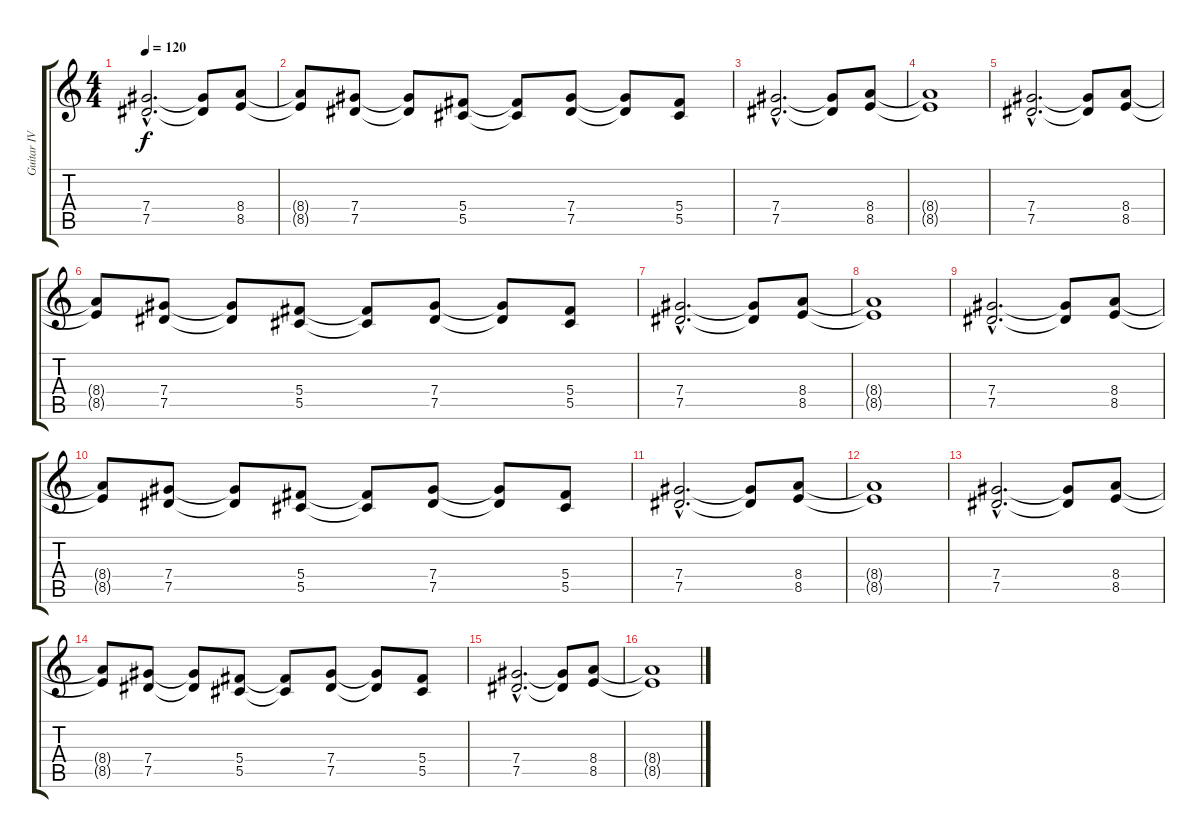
\track ("Guitar IV" "Guitar IV") {instrument distortionguitar}
\staff {score tabs}
\tuning (Eb4 Bb3 Gb3 Db3 Ab2 Eb2) {hide}
\ts (4 4)
\tempo 120
\clef g2
\ks c
(7.4{hac} 7.5{hac}).2{d dy f} (7.4{t} 7.5{t}).8 (8.4 8.5).8 |
(8.4{t} 8.5{t}).8 (7.4 7.5).8 (7.4{t} 7.5{t}).8 (5.4 5.5).8 (5.4{t} 5.5{t}).8 (7.4 7.5).8 (7.4{t} 7.5{t}).8 (5.4 5.5).8 |
(7.4{hac} 7.5{hac}).2{d} (7.4{t} 7.5{t}).8 (8.4 8.5).8 |
(8.4{t} 8.5{t}).1 |
(7.4{hac} 7.5{hac}).2{d} (7.4{t} 7.5{t}).8 (8.4 8.5).8 |
(8.4{t} 8.5{t}).8 (7.4 7.5).8 (7.4{t} 7.5{t}).8 (5.4 5.5).8 (5.4{t} 5.5{t}).8 (7.4 7.5).8 (7.4{t} 7.5{t}).8 (5.4 5.5).8 |
(7.4{hac} 7.5{hac}).2{d} (7.4{t} 7.5{t}).8 (8.4 8.5).8 |
(8.4{t} 8.5{t}).1 |
(7.4{hac} 7.5{hac}).2{d} (7.4{t} 7.5{t}).8 (8.4 8.5).8 |
(8.4{t} 8.5{t}).8 (7.4 7.5).8 (7.4{t} 7.5{t}).8 (5.4 5.5).8 (5.4{t} 5.5{t}).8 (7.4 7.5).8 (7.4{t} 7.5{t}).8 (5.4 5.5).8 |
(7.4{hac} 7.5{hac}).2{d} (7.4{t} 7.5{t}).8 (8.4 8.5).8 |
(8.4{t} 8.5{t}).1 |
(7.4{hac} 7.5{hac}).2{d} (7.4{t} 7.5{t}).8 (8.4 8.5).8 |
(8.4{t} 8.5{t}).8 (7.4 7.5).8 (7.4{t} 7.5{t}).8 (5.4 5.5).8 (5.4{t} 5.5{t}).8 (7.4 7.5).8 (7.4{t} 7.5{t}).8 (5.4 5.5).8 |
(7.4{hac} 7.5{hac}).2{d} (7.4{t} 7.5{t}).8 (8.4 8.5).8 |
(8.4{t} 8.5{t}).1
